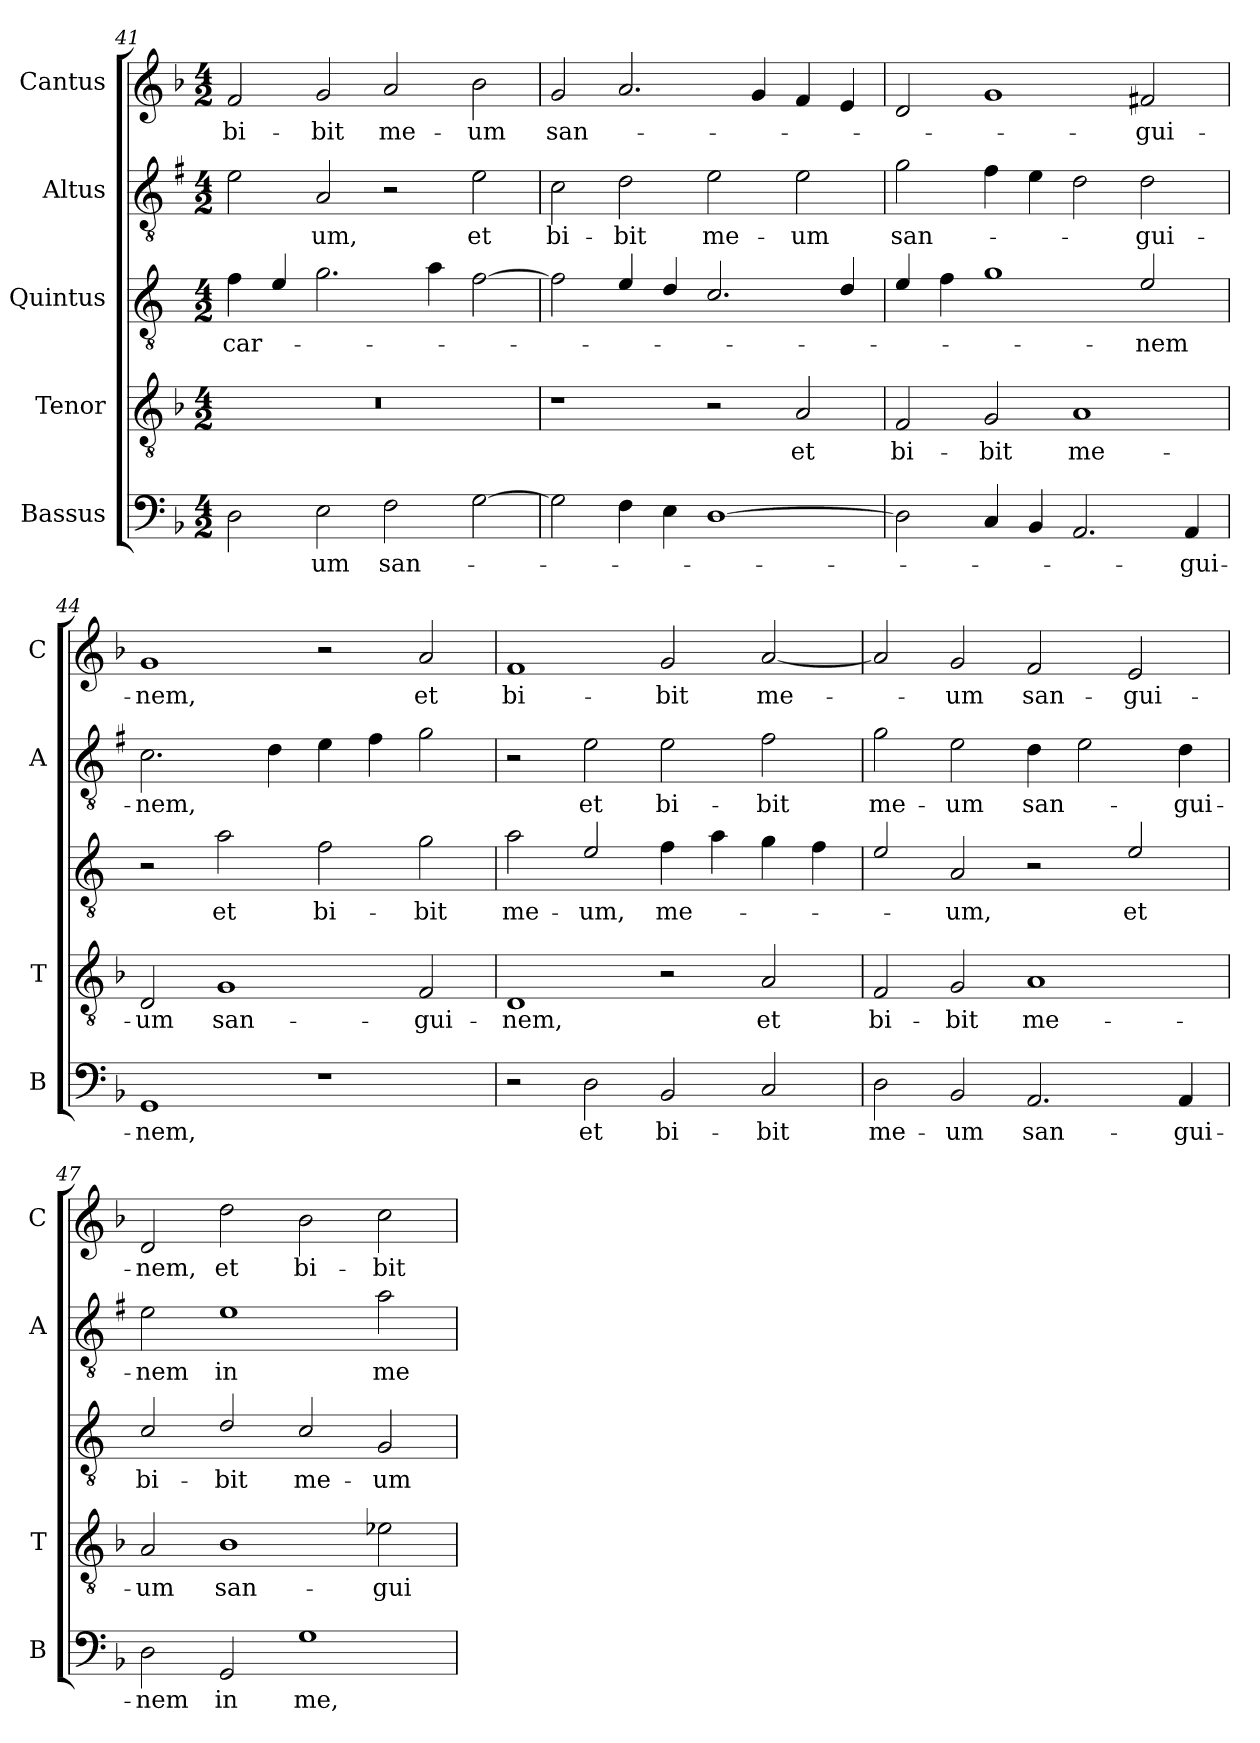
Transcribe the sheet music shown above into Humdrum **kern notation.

**kern	**text	**kern	**text	**kern	**text	**kern	**text	**kern	**text
*part5	*part5	*part4	*part4	*part3	*part3	*part2	*part2	*part1	*part1
*staff5	*staff5	*staff4	*staff4	*staff3	*staff3	*staff2	*staff2	*staff1	*staff1
*I"Bassus	*	*I"Tenor	*	*I"Quintus	*	*I"Altus	*	*I"Cantus	*
*I'B	*	*I'T	*	*	*	*I'A	*	*I'C	*
*clefF4	*	*clefGv2	*	*clefGv2	*	*clefGv2	*	*clefG2	*
*	*	*	*	*ITrd4c7	*	*ITrd1c2	*	*	*
*k[b-]	*	*k[b-]	*	*k[b-]	*	*k[b-]	*	*k[b-]	*
*F:	*	*F:	*	*F:	*	*F:	*	*F:	*
*M4/2	*	*M4/2	*	*M4/2	*	*M4/2	*	*M4/2	*
=41	=41	=41	=41	=41	=41	=41	=41	=41	=41
!	!	!	!	!	!LO:LY:b	!	!	!	!LO:LY:b
2D\	.	0r	.	4B-\	car-	2d\	.	2f/	bi-
.	.	.	.	4A/	.	.	.	.	.
!	!LO:LY:b	!	!	!	!	!	!LO:LY:b	!	!LO:LY:b
2E\	-um	.	.	2.c\	.	2G/	-um,	2g/	-bit
!	!LO:LY:b	!	!	!	!	!	!	!	!LO:LY:b
2F\	san-	.	.	.	.	2r	.	2a/	me-
.	.	.	.	4d\	.	.	.	.	.
!	!	!	!	!	!	!	!LO:LY:b	!	!LO:LY:b
[2G\	.	.	.	[2B-\	.	2d\	et	2b-\	-um
!!LO:LB:g=z
=42	=42	=42	=42	=42	=42	=42	=42	=42	=42
!	!	!	!	!	!	!	!LO:LY:b	!	!LO:LY:b
2G\]	.	1r	.	2B-\]	.	2B-\	bi-	2g/	san-
!	!	!	!	!	!	!	!LO:LY:b	!	!
4F\	.	.	.	4A/	.	2c\	-bit	2.a/	.
4E\	.	.	.	4G/	.	.	.	.	.
!	!	!	!	!	!	!	!LO:LY:b	!	!
[1D	.	2r	.	2.F/	.	2d\	me-	.	.
.	.	.	.	.	.	.	.	4g/	.
!	!	!	!LO:LY:b	!	!	!	!LO:LY:b	!	!
.	.	2A/	et	.	.	2d\	-um	4f/	.
.	.	.	.	4G/	.	.	.	4e/	.
=43	=43	=43	=43	=43	=43	=43	=43	=43	=43
!	!	!	!LO:LY:b	!	!	!	!LO:LY:b	!	!
2D\]	.	2F/	bi-	4A/	.	2f\	san-	2d/	.
.	.	.	.	4B-\	.	.	.	.	.
!	!	!	!LO:LY:b	!	!	!	!	!	!
4C/	.	2G/	-bit	1c	.	4e\	.	1g	.
4BB-/	.	.	.	.	.	4d\	.	.	.
!	!	!	!LO:LY:b	!	!	!	!	!	!
2.AA/	.	1A	me-	.	.	2c\	.	.	.
!	!	!	!	!	!LO:LY:b	!	!LO:LY:b	!	!LO:LY:b
.	.	.	.	2A/	-nem	2c\	-gui-	2f#X/	-gui-
!	!LO:LY:b	!	!	!	!	!	!	!	!
4AA/	-gui-	.	.	.	.	.	.	.	.
=44	=44	=44	=44	=44	=44	=44	=44	=44	=44
!	!LO:LY:b	!	!LO:LY:b	!	!	!	!LO:LY:b	!	!LO:LY:b
1GG	-nem,	2D/	-um	2r	.	2.B-\	-nem,	1g	-nem,
!	!	!	!LO:LY:b	!	!LO:LY:b	!	!	!	!
.	.	1G	san-	2d\	et	.	.	.	.
.	.	.	.	.	.	4c\	.	.	.
!	!	!	!	!	!LO:LY:b	!	!	!	!
1r	.	.	.	2B-\	bi-	4d\	.	2r	.
.	.	.	.	.	.	4e\	.	.	.
!	!	!	!LO:LY:b	!	!LO:LY:b	!	!	!	!LO:LY:b
.	.	2F/	-gui-	2c\	-bit	2f\	.	2a/	et
=45	=45	=45	=45	=45	=45	=45	=45	=45	=45
!	!	!	!LO:LY:b	!	!LO:LY:b	!	!	!	!LO:LY:b
2r	.	1D	-nem,	2d\	me-	2r	.	1f	bi-
!	!LO:LY:b	!	!	!	!LO:LY:b	!	!LO:LY:b	!	!
2D\	et	.	.	2A/	-um,	2d\	et	.	.
!	!LO:LY:b	!	!	!	!LO:LY:b	!	!LO:LY:b	!	!LO:LY:b
2BB-/	bi-	2r	.	4B-\	me-	2d\	bi-	2g/	-bit
.	.	.	.	4d\	.	.	.	.	.
!	!LO:LY:b	!	!LO:LY:b	!	!	!	!LO:LY:b	!	!LO:LY:b
2C/	-bit	2A/	et	4c\	.	2e\	-bit	[2a/	me-
.	.	.	.	4B-\	.	.	.	.	.
=46	=46	=46	=46	=46	=46	=46	=46	=46	=46
!	!LO:LY:b	!	!LO:LY:b	!	!	!	!LO:LY:b	!	!
2D\	me-	2F/	bi-	2A/	.	2f\	me-	2a/]	.
!	!LO:LY:b	!	!LO:LY:b	!	!LO:LY:b	!	!LO:LY:b	!	!LO:LY:b
2BB-/	-um	2G/	-bit	2D/	-um,	2d\	-um	2g/	-um
!	!LO:LY:b	!	!LO:LY:b	!	!	!	!LO:LY:b	!	!LO:LY:b
2.AA/	san-	1A	me-	2r	.	4c\	san-	2f/	san-
.	.	.	.	.	.	2d\	.	.	.
!	!	!	!	!	!LO:LY:b	!	!	!	!LO:LY:b
.	.	.	.	2A/	et	.	.	2e/	-gui-
!	!LO:LY:b	!	!	!	!	!	!LO:LY:b	!	!
4AA/	-gui-	.	.	.	.	4c\	-gui-	.	.
=47	=47	=47	=47	=47	=47	=47	=47	=47	=47
!	!LO:LY:b	!	!LO:LY:b	!	!LO:LY:b	!	!LO:LY:b	!	!LO:LY:b
2D\	-nem	2A/	-um	2F/	bi-	2d\	-nem	2d/	-nem,
!	!LO:LY:b	!	!LO:LY:b	!	!LO:LY:b	!	!LO:LY:b	!	!LO:LY:b
2GG/	in	1B-	san-	2G/	-bit	1d	in	2dd\	et
!	!LO:LY:b	!	!	!	!LO:LY:b	!	!	!	!LO:LY:b
1G	me,	.	.	2F/	me-	.	.	2b-\	bi-
!	!	!	!LO:LY:b	!	!LO:LY:b	!	!LO:LY:b	!	!LO:LY:b
.	.	2e-X\	-gui-	2C/	-um	2g\	me	2cc\	-bit
=	=	=	=	=	=	=	=	=	=
*-	*-	*-	*-	*-	*-	*-	*-	*-	*-
